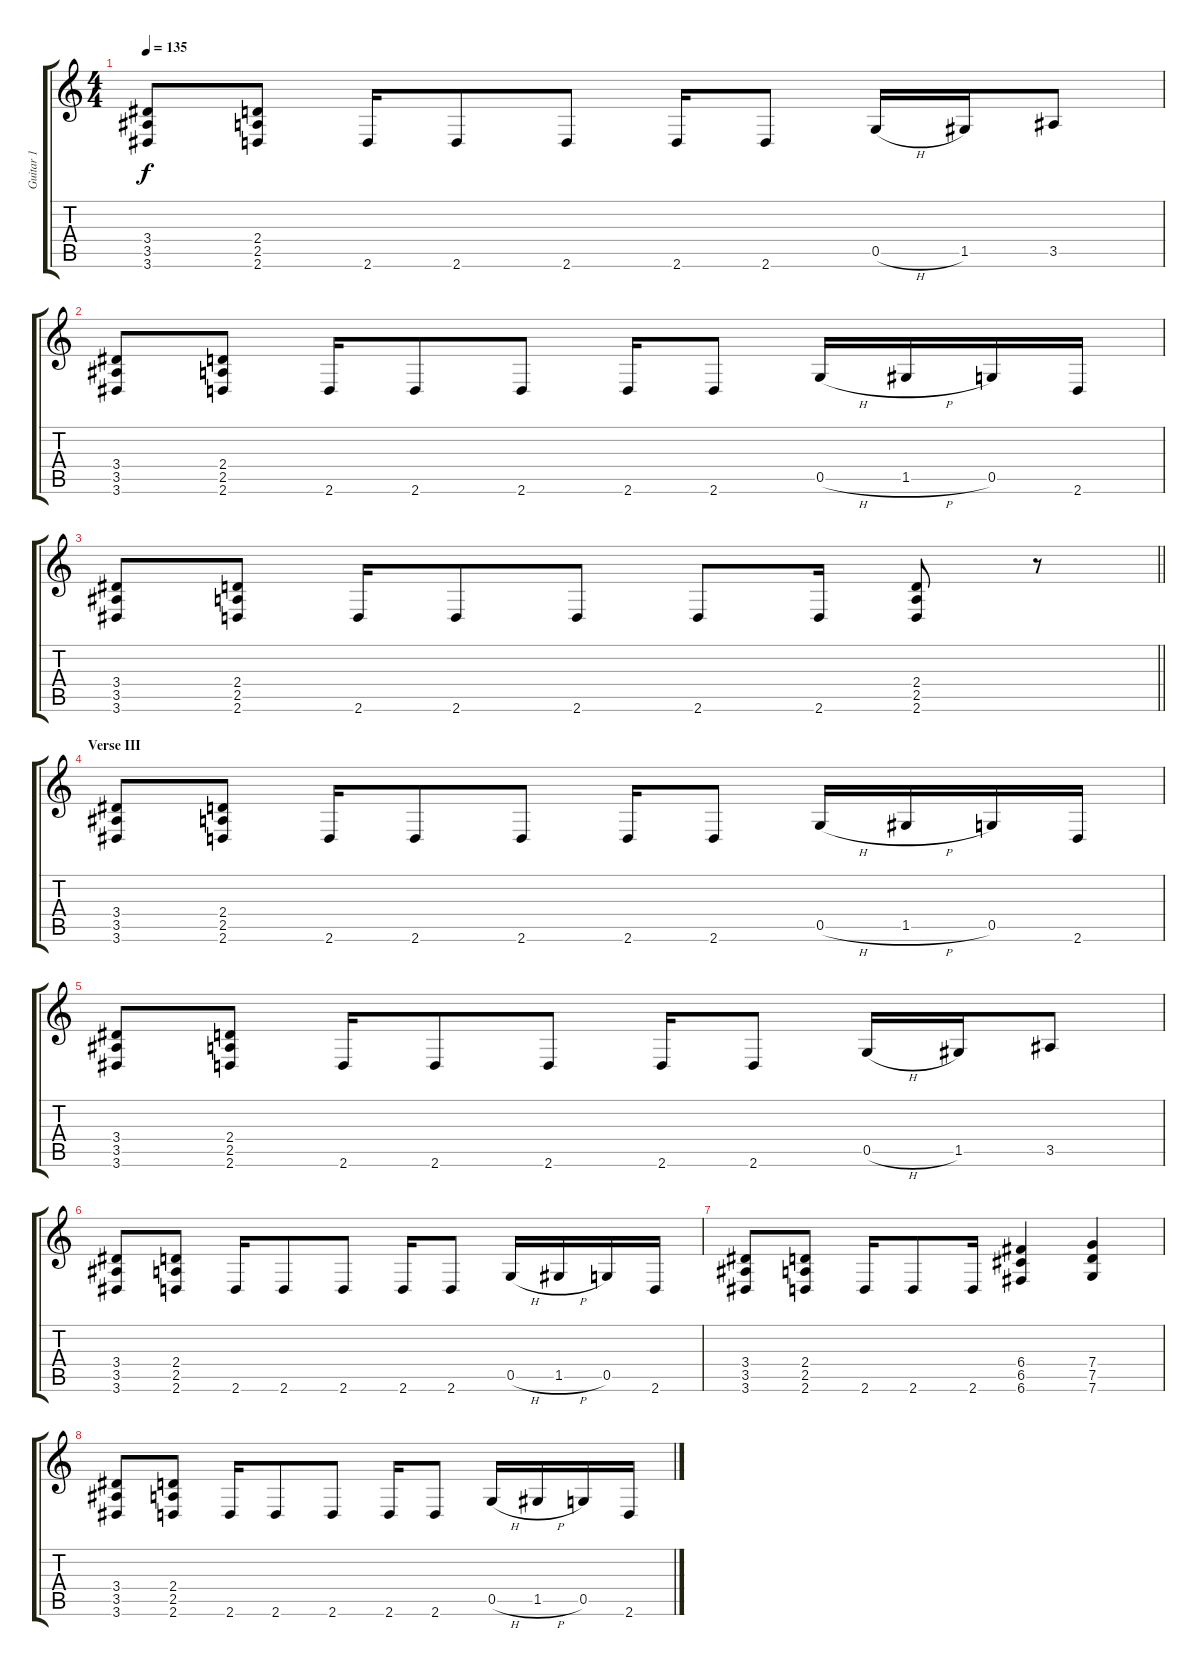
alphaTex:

\track ("Guitar 1" "Guitar 1") {instrument distortionguitar}
\staff {score tabs}
\tuning (D4 A3 F3 C3 G2 C2) {hide}
\ts (4 4)
\tempo 135
\clef g2
\ks c
(3.4 3.5 3.6).8{dy f} (2.4 2.5 2.6).8 2.6.16 2.6.8 2.6.8 2.6.16 2.6.8 0.5{h}.16 1.5.16 3.5.8 |
(3.4 3.5 3.6).8 (2.4 2.5 2.6).8 2.6.16 2.6.8 2.6.8 2.6.16 2.6.8 0.5{h}.16 1.5{h}.16 0.5.16 2.6.16 |
\barLineRight lightlight
(3.4 3.5 3.6).8 (2.4 2.5 2.6).8 2.6.16 2.6.8 2.6.8 2.6.8 2.6.16 (2.4 2.5 2.6).8 r.8 |
\section ("" "Verse III")
(3.4 3.5 3.6).8 (2.4 2.5 2.6).8 2.6.16 2.6.8 2.6.8 2.6.16 2.6.8 0.5{h}.16 1.5{h}.16 0.5.16 2.6.16 |
(3.4 3.5 3.6).8 (2.4 2.5 2.6).8 2.6.16 2.6.8 2.6.8 2.6.16 2.6.8 0.5{h}.16 1.5.16 3.5.8 |
(3.4 3.5 3.6).8 (2.4 2.5 2.6).8 2.6.16 2.6.8 2.6.8 2.6.16 2.6.8 0.5{h}.16 1.5{h}.16 0.5.16 2.6.16 |
(3.4 3.5 3.6).8 (2.4 2.5 2.6).8 2.6.16 2.6.8 2.6.16 (6.4 6.5 6.6).4 (7.4 7.5 7.6).4 |
(3.4 3.5 3.6).8 (2.4 2.5 2.6).8 2.6.16 2.6.8 2.6.8 2.6.16 2.6.8 0.5{h}.16 1.5{h}.16 0.5.16 2.6.16
